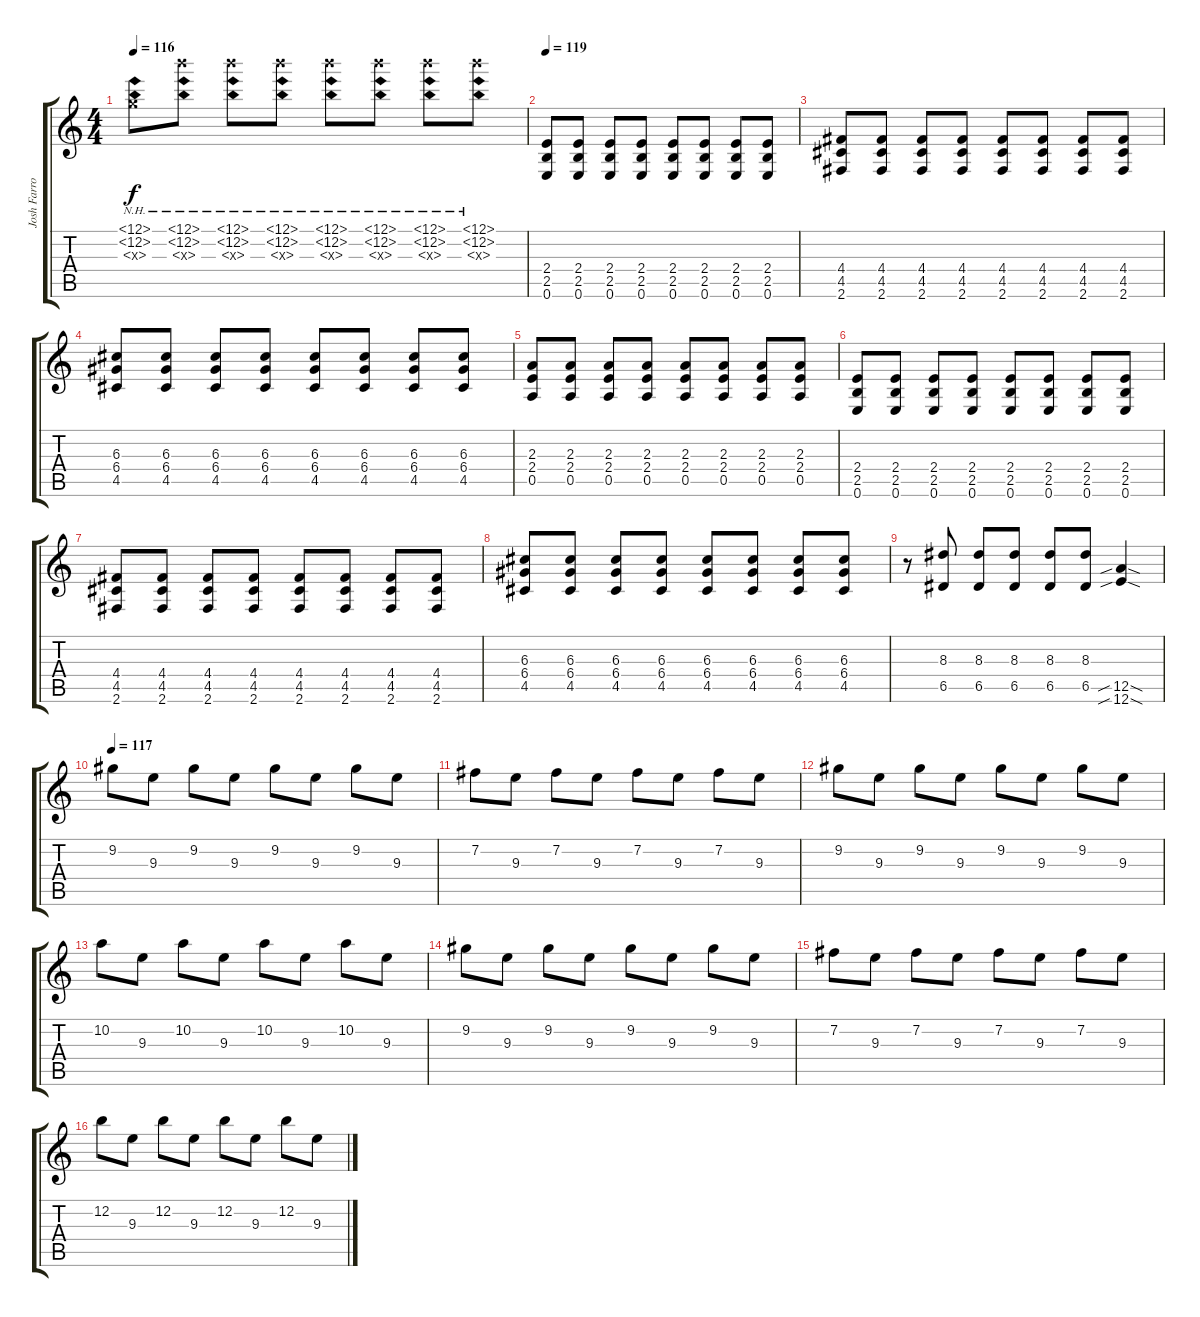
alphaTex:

\track ("Josh Farro" "Josh Farro") {instrument electricguitarjazz}
\staff {score tabs}
\tuning (E4 B3 G3 D3 A2 E2) {hide}
\ts (4 4)
\tempo 116
\clef g2
\ks c
(0.1{nh} 0.2{nh} 0.3{nh x}).8{dy f volume 12 instrument distortionguitar} (0.1{nh} 0.2{nh} 9.3{nh x}).8 (0.1{nh} 0.2{nh} 9.3{nh x}).8 (0.1{nh} 0.2{nh} 9.3{nh x}).8 (0.1{nh} 0.2{nh} 9.3{nh x}).8 (0.1{nh} 0.2{nh} 9.3{nh x}).8 (0.1{nh} 0.2{nh} 9.3{nh x}).8 (0.1{nh} 0.2{nh} 9.3{nh x}).8 |
\tempo 119
(2.4 2.5 0.6).8 (2.4 2.5 0.6).8 (2.4 2.5 0.6).8 (2.4 2.5 0.6).8 (2.4 2.5 0.6).8 (2.4 2.5 0.6).8 (2.4 2.5 0.6).8 (2.4 2.5 0.6).8 |
(4.4 4.5 2.6).8 (4.4 4.5 2.6).8 (4.4 4.5 2.6).8 (4.4 4.5 2.6).8 (4.4 4.5 2.6).8 (4.4 4.5 2.6).8 (4.4 4.5 2.6).8 (4.4 4.5 2.6).8 |
(6.3 6.4 4.5).8 (6.3 6.4 4.5).8 (6.3 6.4 4.5).8 (6.3 6.4 4.5).8 (6.3 6.4 4.5).8 (6.3 6.4 4.5).8 (6.3 6.4 4.5).8 (6.3 6.4 4.5).8 |
(2.3 2.4 0.5).8 (2.3 2.4 0.5).8 (2.3 2.4 0.5).8 (2.3 2.4 0.5).8 (2.3 2.4 0.5).8 (2.3 2.4 0.5).8 (2.3 2.4 0.5).8 (2.3 2.4 0.5).8 |
(2.4 2.5 0.6).8 (2.4 2.5 0.6).8 (2.4 2.5 0.6).8 (2.4 2.5 0.6).8 (2.4 2.5 0.6).8 (2.4 2.5 0.6).8 (2.4 2.5 0.6).8 (2.4 2.5 0.6).8 |
(4.4 4.5 2.6).8 (4.4 4.5 2.6).8 (4.4 4.5 2.6).8 (4.4 4.5 2.6).8 (4.4 4.5 2.6).8 (4.4 4.5 2.6).8 (4.4 4.5 2.6).8 (4.4 4.5 2.6).8 |
(6.3 6.4 4.5).8 (6.3 6.4 4.5).8 (6.3 6.4 4.5).8 (6.3 6.4 4.5).8 (6.3 6.4 4.5).8 (6.3 6.4 4.5).8 (6.3 6.4 4.5).8 (6.3 6.4 4.5).8 |
r.8 (8.3 6.5).8 (8.3 6.5).8 (8.3 6.5).8 (8.3 6.5).8 (8.3 6.5).8 (12.5{sib sod} 12.6{sib sod}).4 |
\tempo 117
9.2.8{volume 13 balance 8} 9.3.8 9.2.8 9.3.8 9.2.8 9.3.8 9.2.8 9.3.8 |
7.2.8 9.3.8 7.2.8 9.3.8 7.2.8 9.3.8 7.2.8 9.3.8 |
9.2.8 9.3.8 9.2.8 9.3.8 9.2.8 9.3.8 9.2.8 9.3.8 |
10.2.8 9.3.8 10.2.8 9.3.8 10.2.8 9.3.8 10.2.8 9.3.8 |
9.2.8 9.3.8 9.2.8 9.3.8 9.2.8 9.3.8 9.2.8 9.3.8 |
7.2.8 9.3.8 7.2.8 9.3.8 7.2.8 9.3.8 7.2.8 9.3.8 |
12.2.8 9.3.8 12.2.8 9.3.8 12.2.8 9.3.8 12.2.8 9.3.8
